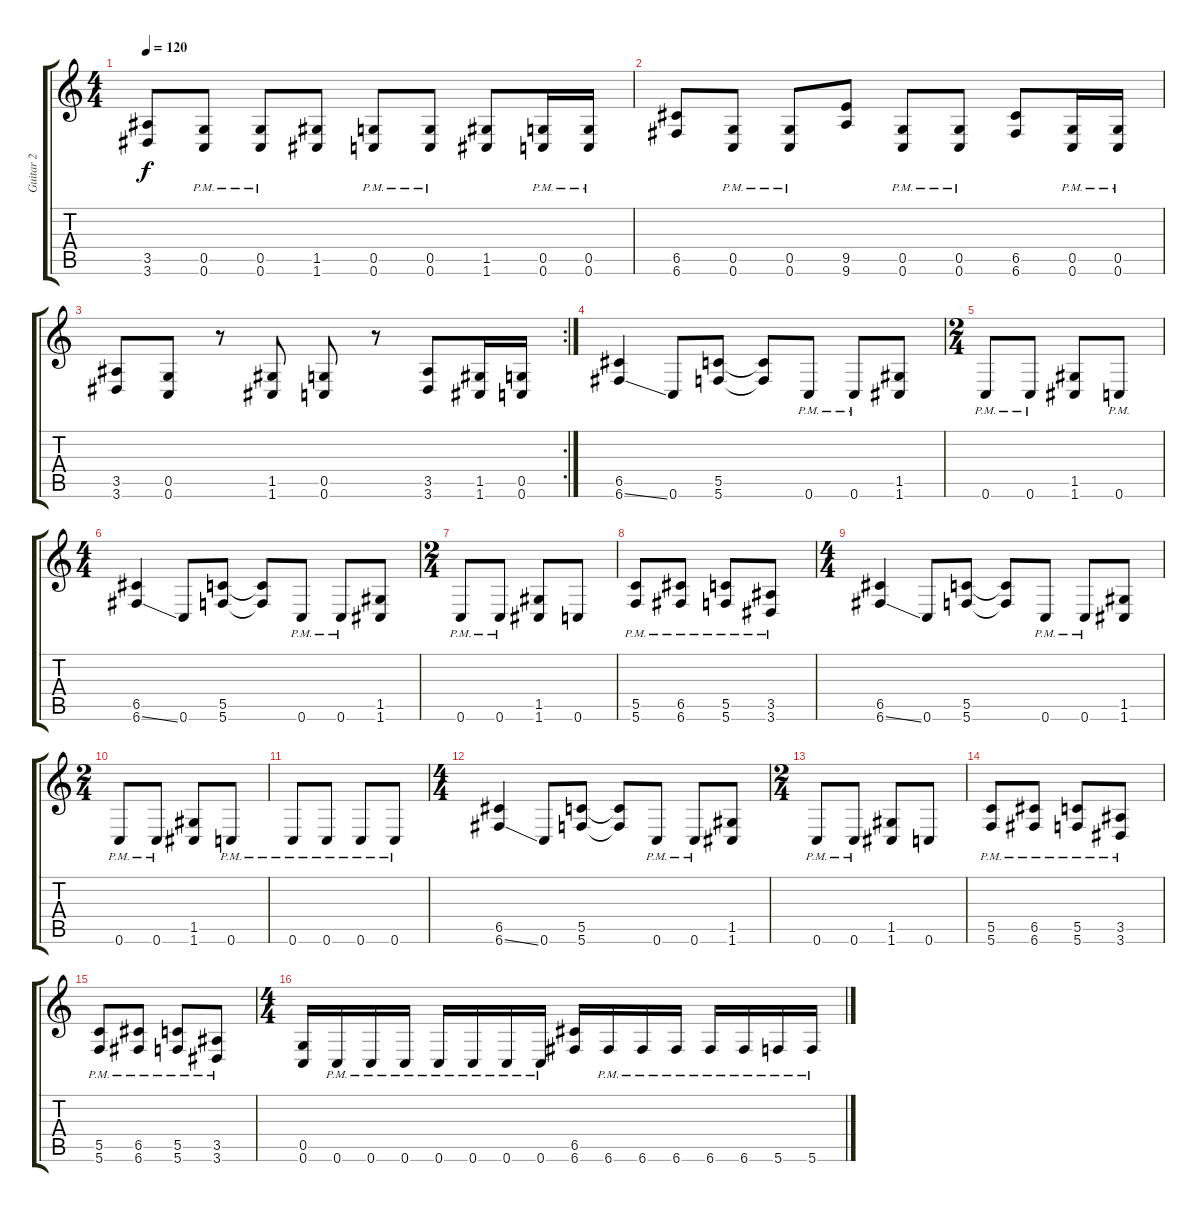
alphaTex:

\track ("Guitar 2" "Guitar 2") {instrument distortionguitar}
\staff {score tabs}
\tuning (D4 A3 F3 C3 G2 C2) {hide}
\ts (4 4)
\tempo 120
\clef g2
\ks c
(3.5 3.6).8{dy f} (0.5{pm} 0.6{pm}).8 (0.5{pm} 0.6{pm}).8 (1.5 1.6).8 (0.5{pm} 0.6{pm}).8 (0.5{pm} 0.6{pm}).8 (1.5 1.6).8 (0.5{pm} 0.6{pm}).16 (0.5{pm} 0.6{pm}).16 |
(6.5 6.6).8 (0.5{pm} 0.6{pm}).8 (0.5{pm} 0.6{pm}).8 (9.5 9.6).8 (0.5{pm} 0.6{pm}).8 (0.5{pm} 0.6{pm}).8 (6.5 6.6).8 (0.5{pm} 0.6{pm}).16 (0.5{pm} 0.6{pm}).16 |
\rc 2
(3.5 3.6).8 (0.5 0.6).8 r.8 (1.5 1.6).8 (0.5 0.6).8 r.8 (3.5 3.6).8 (1.5 1.6).16 (0.5 0.6).16 |
(6.5 6.6{ss}).4 0.6.8 (5.5 5.6).8 (5.5{t} 5.6{t}).8 0.6{pm}.8 0.6{pm}.8 (1.5 1.6).8 |
\ts (2 4)
0.6{pm}.8 0.6{pm}.8 (1.5 1.6).8 0.6{pm}.8 |
\ts (4 4)
(6.5 6.6{ss}).4 0.6.8 (5.5 5.6).8 (5.5{t} 5.6{t}).8 0.6{pm}.8 0.6{pm}.8 (1.5 1.6).8 |
\ts (2 4)
0.6{pm}.8 0.6{pm}.8 (1.5 1.6).8 0.6.8 |
(5.5{pm} 5.6{pm}).8 (6.5{pm} 6.6{pm}).8 (5.5{pm} 5.6{pm}).8 (3.5{pm} 3.6{pm}).8 |
\ts (4 4)
(6.5 6.6{ss}).4 0.6.8 (5.5 5.6).8 (5.5{t} 5.6{t}).8 0.6{pm}.8 0.6{pm}.8 (1.5 1.6).8 |
\ts (2 4)
0.6{pm}.8 0.6{pm}.8 (1.5 1.6).8 0.6{pm}.8 |
0.6{pm}.8 0.6{pm}.8 0.6{pm}.8 0.6{pm}.8 |
\ts (4 4)
(6.5 6.6{ss}).4 0.6.8 (5.5 5.6).8 (5.5{t} 5.6{t}).8 0.6{pm}.8 0.6{pm}.8 (1.5 1.6).8 |
\ts (2 4)
0.6{pm}.8 0.6{pm}.8 (1.5 1.6).8 0.6.8 |
(5.5{pm} 5.6{pm}).8 (6.5{pm} 6.6{pm}).8 (5.5{pm} 5.6{pm}).8 (3.5{pm} 3.6{pm}).8 |
(5.5{pm} 5.6{pm}).8 (6.5{pm} 6.6{pm}).8 (5.5{pm} 5.6{pm}).8 (3.5{pm} 3.6{pm}).8 |
\ts (4 4)
(0.5 0.6).16 0.6{pm}.16 0.6{pm}.16 0.6{pm}.16 0.6{pm}.16 0.6{pm}.16 0.6{pm}.16 0.6{pm}.16 (6.5 6.6).16 6.6{pm}.16 6.6{pm}.16 6.6{pm}.16 6.6{pm}.16 6.6{pm}.16 5.6{pm}.16 5.6{pm}.16
